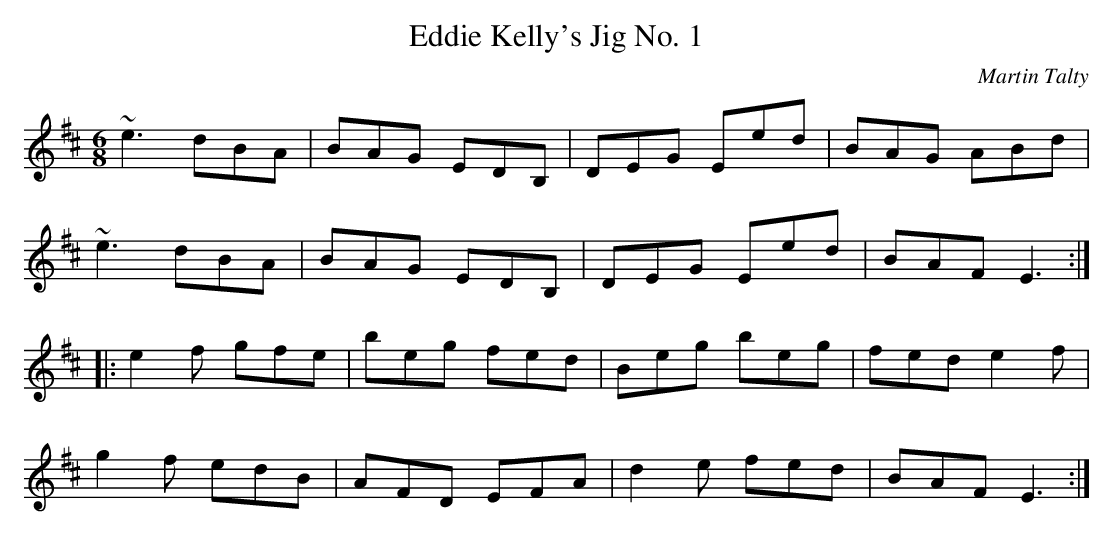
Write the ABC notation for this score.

X:1
T:Eddie Kelly's Jig No. 1
M:6/8
L:1/8
C:Martin Talty
K:EDor
~e3 dBA|BAG EDB,|DEG Eed|BAG ABd|!
~e3 dBA|BAG EDB,|DEG Eed|BAF E3:|!
|:e2f gfe|beg fed|Beg beg|fed e2f|!
g2f edB|AFD EFA|d2e fed|BAF E3:|]!
